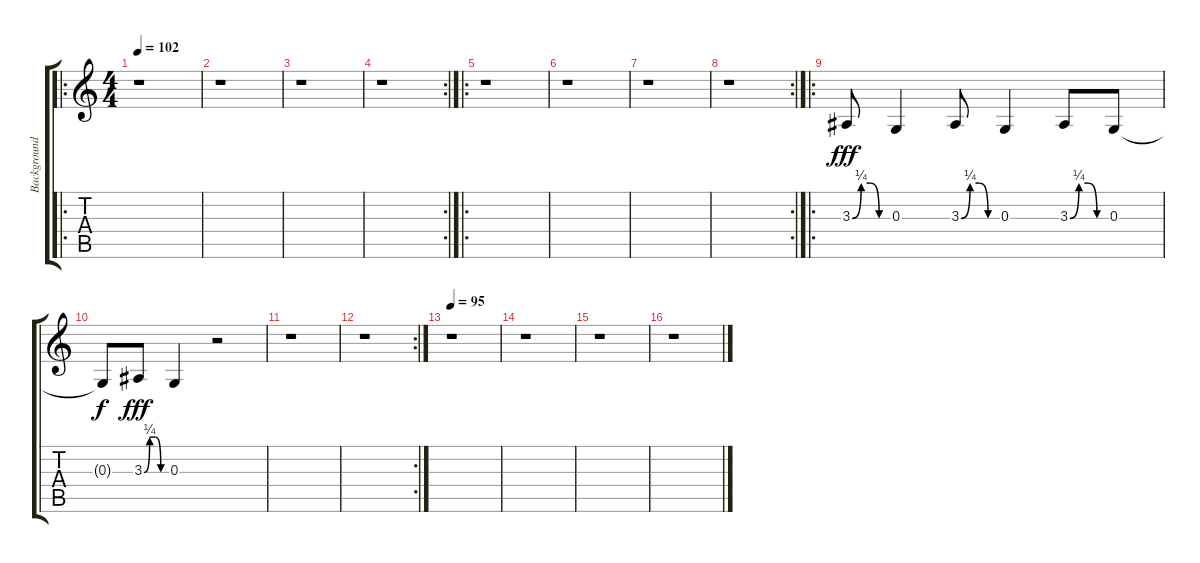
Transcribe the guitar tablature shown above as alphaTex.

\track ("Background FX" "Background") {instrument flute}
\staff {score tabs}
\tuning (E4 B3 G3 D3 A2 E2) {hide}
\ro
\ts (4 4)
\tempo 102
\clef g2
\ks c
r.1{dy fff} |
r.1 |
r.1 |
\rc 2
r.1 |
\ro
r.1 |
r.1 |
r.1 |
\rc 2
r.1 |
\ro
3.3{be (custom 0 0 15 1 30 1 45 0 60 0)}.8{volume 10 instrument lead5charang} 0.3.4 3.3{be (custom 0 0 15 1 30 1 45 0 60 0)}.8 0.3.4 3.3{be (custom 0 0 15 1 30 1 45 0 60 0)}.8 0.3.8 |
0.3{t}.8{dy f} 3.3{be (custom 0 0 15 1 30 1 45 0 60 0)}.8{dy fff} 0.3.4 r.2 |
r.1 |
\rc 2
r.1 |
\tempo 102
\tempo 95
r.1 |
r.1 |
r.1 |
r.1
